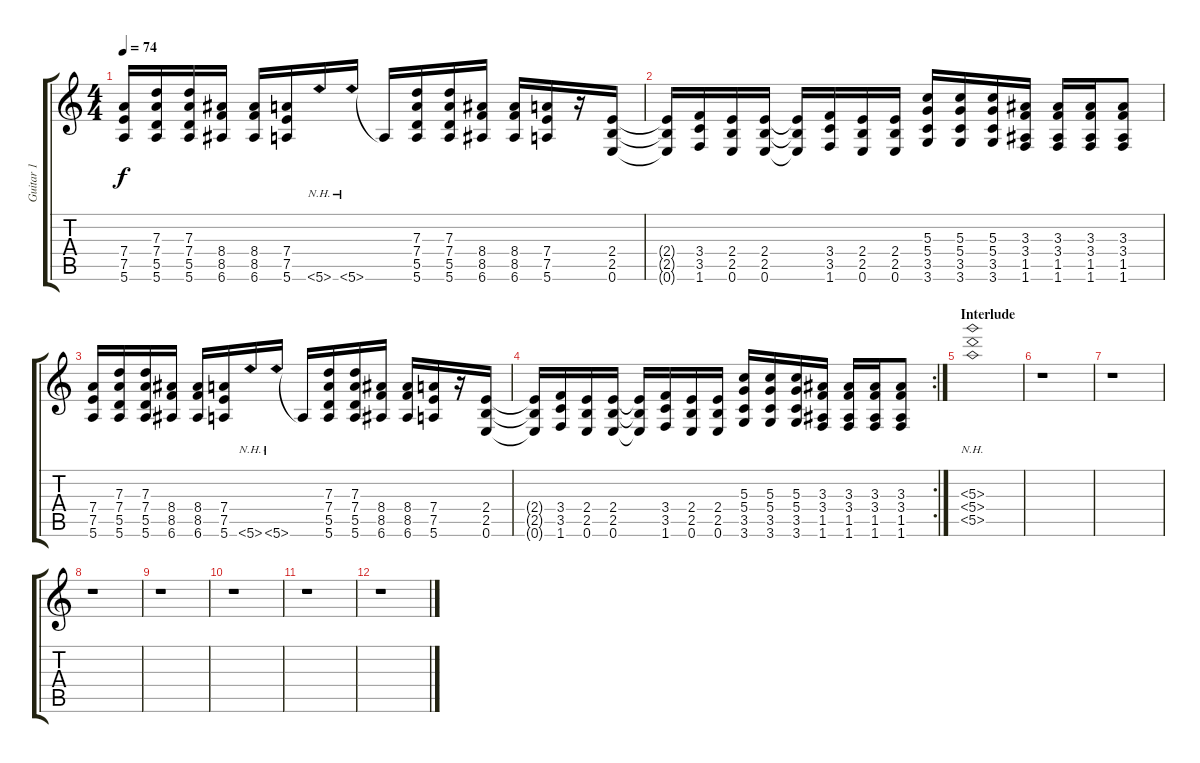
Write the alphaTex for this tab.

\track ("Guitar 1" "Guitar 1") {instrument overdrivenguitar}
\staff {score tabs}
\tuning (E4 B3 G3 D3 A2 E2) {hide}
\ts (4 4)
\tempo 74
\clef g2
\ks c
(7.4{t} 7.5{t} 5.6{t}).16{dy f} (7.3 7.4 5.5 5.6).16 (7.3 7.4 5.5 5.6).16 (8.4 8.5 6.6).16 (8.4 8.5 6.6).16 (7.4 7.5 5.6).16 5.6{nh}.16 5.6{nh}.16 5.6{t}.16 (7.3 7.4 5.5 5.6).16 (7.3 7.4 5.5 5.6).16 (8.4 8.5 6.6).16 (8.4 8.5 6.6).16 (7.4 7.5 5.6).16 r.16 (2.4 2.5 0.6).16 |
(2.4{t} 2.5{t} 0.6{t}).16 (3.4 3.5 1.6).16 (2.4 2.5 0.6).16 (2.4 2.5 0.6).16 (2.4{t} 2.5{t} 0.6{t}).16 (3.4 3.5 1.6).16 (2.4 2.5 0.6).16 (2.4 2.5 0.6).16 (5.3 5.4 3.5 3.6).16 (5.3 5.4 3.5 3.6).16 (5.3 5.4 3.5 3.6).16 (3.3 3.4 1.5 1.6).16 (3.3 3.4 1.5 1.6).16 (3.3 3.4 1.5 1.6).16 (3.3 3.4 1.5 1.6).8 |
(7.4 7.5 5.6).16 (7.3 7.4 5.5 5.6).16 (7.3 7.4 5.5 5.6).16 (8.4 8.5 6.6).16 (8.4 8.5 6.6).16 (7.4 7.5 5.6).16 5.6{nh}.16 5.6{nh}.16 5.6{t}.16 (7.3 7.4 5.5 5.6).16 (7.3 7.4 5.5 5.6).16 (8.4 8.5 6.6).16 (8.4 8.5 6.6).16 (7.4 7.5 5.6).16 r.16 (2.4 2.5 0.6).16 |
\rc 2
(2.4{t} 2.5{t} 0.6{t}).16 (3.4 3.5 1.6).16 (2.4 2.5 0.6).16 (2.4 2.5 0.6).16 (2.4{t} 2.5{t} 0.6{t}).16 (3.4 3.5 1.6).16 (2.4 2.5 0.6).16 (2.4 2.5 0.6).16 (5.3 5.4 3.5 3.6).16 (5.3 5.4 3.5 3.6).16 (5.3 5.4 3.5 3.6).16 (3.3 3.4 1.5 1.6).16 (3.3 3.4 1.5 1.6).16 (3.3 3.4 1.5 1.6).16 (3.3 3.4 1.5 1.6).8 |
\section ("" "Interlude")
(5.3{nh} 5.4{nh} 5.5{nh}).1 |
r.1 |
r.1 |
r.1 |
r.1 |
r.1 |
r.1 |
r.1
